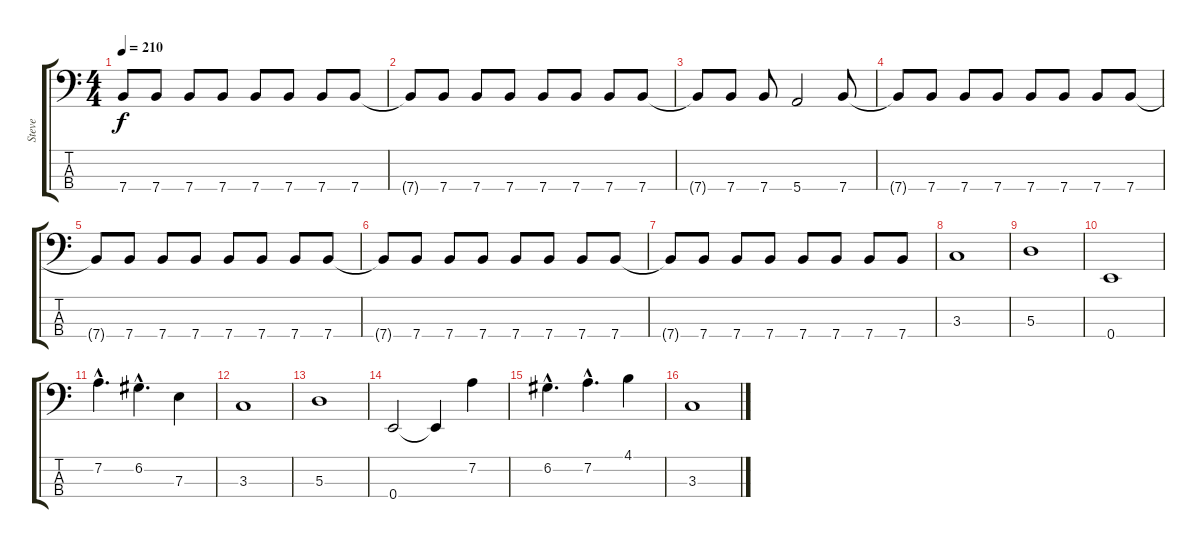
\track ("Steve" "Steve") {instrument electricbassfinger}
\staff {score tabs}
\tuning (G2 D2 A1 E1) {hide}
\ts (4 4)
\tempo 210
\clef f4
\ks c
7.4{t}.8{dy f} 7.4.8 7.4.8 7.4.8 7.4.8 7.4.8 7.4.8 7.4.8 |
7.4{t}.8 7.4.8 7.4.8 7.4.8 7.4.8 7.4.8 7.4.8 7.4.8 |
7.4{t}.8 7.4.8 7.4.8 5.4.2 7.4.8 |
7.4{t}.8 7.4.8 7.4.8 7.4.8 7.4.8 7.4.8 7.4.8 7.4.8 |
7.4{t}.8 7.4.8 7.4.8 7.4.8 7.4.8 7.4.8 7.4.8 7.4.8 |
7.4{t}.8 7.4.8 7.4.8 7.4.8 7.4.8 7.4.8 7.4.8 7.4.8 |
7.4{t}.8 7.4.8 7.4.8 7.4.8 7.4.8 7.4.8 7.4.8 7.4.8 |
3.3.1 |
5.3.1 |
0.4.1 |
7.2{hac}.4{d} 6.2{hac}.4{d} 7.3.4 |
3.3.1 |
5.3.1 |
0.4.2 0.4{t}.4 7.2.4 |
6.2{hac}.4{d} 7.2{hac}.4{d} 4.1.4 |
3.3.1
